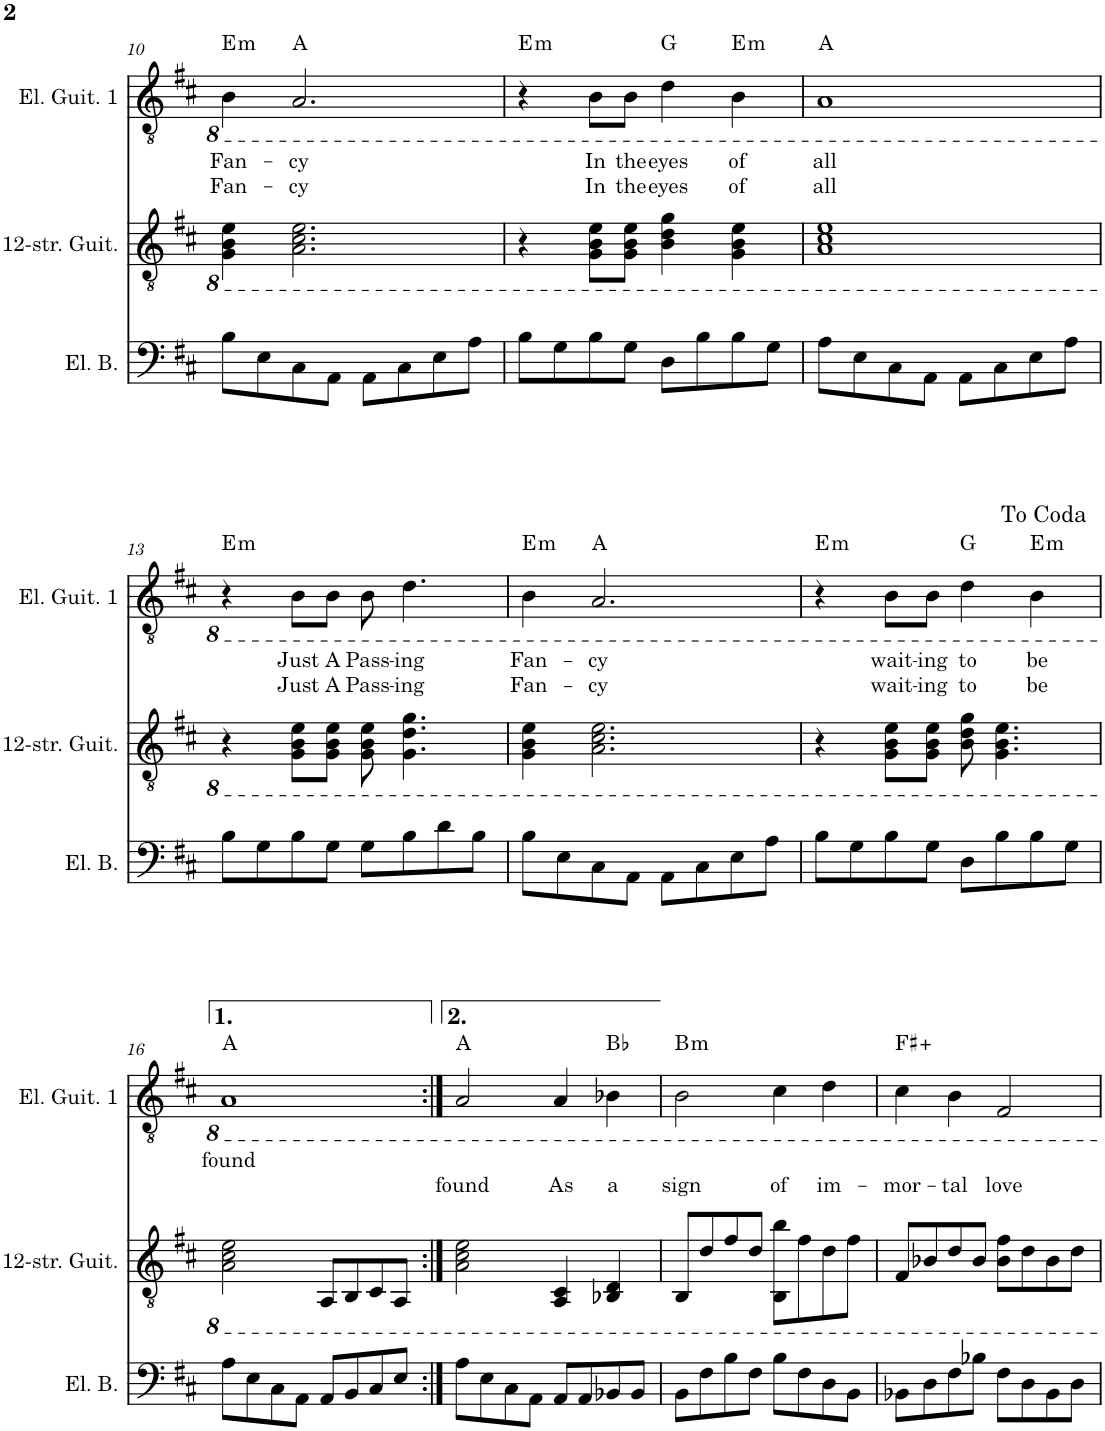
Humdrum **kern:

**kern	**kern	**kern	**text	**text	**harte
*part3	*part2	*part1	*part1	*part1	*part1
*staff3	*staff2	*staff1	*staff1	*staff1	*
*I"Electric Bass	*I"12-string Guitar	*I"Electric Guitar 1	*	*	*
*I'El. B.	*I'12-str. Guit.	*I'El. Guit. 1	*	*	*
!!LO:PB:g=z
*clefF4	*clefGv2	*clefGv2	*	*	*
*Trd7c12	*Trd-7c-12	*Trd-7c-12	*	*	*
*k[f#c#]	*k[f#c#]	*k[f#c#]	*	*	*
*M4/4	*M4/4	*M4/4	*	*	*
=10	=10	=10	=10	=10	=10
!	!	!	!LO:LY:b	!LO:LY:b	!LO:H:kt=m
8B\L	4GG\ 4BB\ 4E\	4BB\	Fan-	Fan-	E:min
8E\	.	.	.	.	.
!	!	!	!LO:LY:b	!LO:LY:b	!
8C#\	2.AA\ 2.C#\ 2.E\	2.AA/	-cy	-cy	A:maj
8AA\J	.	.	.	.	.
8AA\L	.	.	.	.	.
8C#\	.	.	.	.	.
8E\	.	.	.	.	.
8A\J	.	.	.	.	.
=11	=11	=11	=11	=11	=11
!	!	!	!	!	!LO:H:kt=m
8B\L	4r	4r	.	.	E:min
8G\	.	.	.	.	.
!	!	!	!LO:LY:b	!LO:LY:b	!
8B\	8GG\ 8BB\ 8E\L	8BB\L	In	In	.
!	!	!	!LO:LY:b	!LO:LY:b	!
8G\J	8GG\ 8BB\ 8E\J	8BB\J	the	the	.
!	!	!	!LO:LY:b	!LO:LY:b	!
8D\L	4BB\ 4D\ 4G\	4D\	eyes	eyes	G:maj
8B\	.	.	.	.	.
!	!	!	!LO:LY:b	!LO:LY:b	!LO:H:kt=m
8B\	4GG\ 4BB\ 4E\	4BB\	of	of	E:min
8G\J	.	.	.	.	.
=12	=12	=12	=12	=12	=12
!	!	!	!LO:LY:b	!LO:LY:b	!
8A\L	1AA 1C# 1E	1AA	all	all	A:maj
8E\	.	.	.	.	.
8C#\	.	.	.	.	.
8AA\J	.	.	.	.	.
8AA\L	.	.	.	.	.
8C#\	.	.	.	.	.
8E\	.	.	.	.	.
8A\J	.	.	.	.	.
!!LO:LB:g=z
=13	=13	=13	=13	=13	=13
!	!	!	!	!	!LO:H:kt=m
8B\L	4r	4r	.	.	E:min
8G\	.	.	.	.	.
!	!	!	!LO:LY:b	!LO:LY:b	!
8B\	8GG\ 8BB\ 8E\L	8BB\L	Just	Just	.
!	!	!	!LO:LY:b	!LO:LY:b	!
8G\J	8GG\ 8BB\ 8E\J	8BB\J	A	A	.
!	!	!	!LO:LY:b	!LO:LY:b	!
8G\L	8GG\ 8BB\ 8E\	8BB\	Pass-	Pass-	.
!	!	!	!LO:LY:b	!LO:LY:b	!
8B\	4.GG\ 4.D\ 4.G\	4.D\	-ing	-ing	.
8d\	.	.	.	.	.
8B\J	.	.	.	.	.
=14	=14	=14	=14	=14	=14
!	!	!	!LO:LY:b	!LO:LY:b	!LO:H:kt=m
8B\L	4GG\ 4BB\ 4E\	4BB\	Fan-	Fan-	E:min
8E\	.	.	.	.	.
!	!	!	!LO:LY:b	!LO:LY:b	!
8C#\	2.AA\ 2.C#\ 2.E\	2.AA/	-cy	-cy	A:maj
8AA\J	.	.	.	.	.
8AA\L	.	.	.	.	.
8C#\	.	.	.	.	.
8E\	.	.	.	.	.
8A\J	.	.	.	.	.
=15	=15	=15	=15	=15	=15
!	!	!	!	!	!LO:H:kt=m
8B\L	4r	4r	.	.	E:min
8G\	.	.	.	.	.
!	!	!	!LO:LY:b	!LO:LY:b	!
8B\	8GG\ 8BB\ 8E\L	8BB\L	wait-	wait-	.
!	!	!	!LO:LY:b	!LO:LY:b	!
8G\J	8GG\ 8BB\ 8E\J	8BB\J	-ing	-ing	.
!	!	!	!LO:LY:b	!LO:LY:b	!
8D\L	8BB\ 8D\ 8G\	4D\	to	to	G:maj
8B\	4.GG\ 4.BB\ 4.E\	.	.	.	.
!	!	!	!LO:LY:b	!LO:LY:b	!LO:H:kt=m
8B\	.	4BB\	be	be	E:min
8G\J	.	.	.	.	.
!!LO:LB:g=z
=16	=16	=16	=16	=16	=16
!	!	!	!LO:LY:b	!	!
8A\L	2AA\ 2C#\ 2E\	1AA	found	.	A:maj
8E\	.	.	.	.	.
8C#\	.	.	.	.	.
8AA\J	.	.	.	.	.
8AA/L	8AAA/L	.	.	.	.
8BB/	8BBB/	.	.	.	.
8C#/	8CC#/	.	.	.	.
8E/J	8AAA/J	.	.	.	.
=17:|!	=17:|!	=17:|!	=17:|!	=17:|!	=17:|!
!	!	!	!	!LO:LY:b	!
8A\L	2AA\ 2C#\ 2E\	2AA/	.	found	A:maj
8E\	.	.	.	.	.
8C#\	.	.	.	.	.
8AA\J	.	.	.	.	.
!	!	!	!	!LO:LY:b	!
8AA/L	4AAA/ 4CC#/	4AA/	.	As	.
8AA/	.	.	.	.	.
!	!	!	!	!LO:LY:b	!
8BB-X/	4BBB-X/ 4DD/	4BB-X\	.	a	Bb:maj
8BB-/J	.	.	.	.	.
=18	=18	=18	=18	=18	=18
!	!	!	!	!LO:LY:b	!LO:H:kt=m
8BB\L	8BBB/L	2BB\	.	sign	B:min
8F#\	8D/	.	.	.	.
8B\	8F#/	.	.	.	.
8F#\J	8D/J	.	.	.	.
!	!	!	!	!LO:LY:b	!
8B\L	8BBB\ 8B\L	4C#\	.	of	.
8F#\	8F#\	.	.	.	.
!	!	!	!	!LO:LY:b	!
8D\	8D\	4D\	.	im-	.
8BB\J	8F#\J	.	.	.	.
=19	=19	=19	=19	=19	=19
!	!	!	!	!LO:LY:b	!
8BB-X\L	8FF#/L	4C#\	.	-mor-	F#:aug
8D\	8BB-X/	.	.	.	.
!	!	!	!	!LO:LY:b	!
8F#\	8D/	4BB\	.	-tal	.
8B-X\J	8BB-/J	.	.	.	.
!	!	!	!	!LO:LY:b	!
8F#\L	8BB-\ 8F#\L	2FF#/	.	love	.
8D\	8D\	.	.	.	.
8BB-\	8BB-\	.	.	.	.
8D\J	8D\J	.	.	.	.
=	=	=	=	=	=
*-	*-	*-	*-	*-	*-
